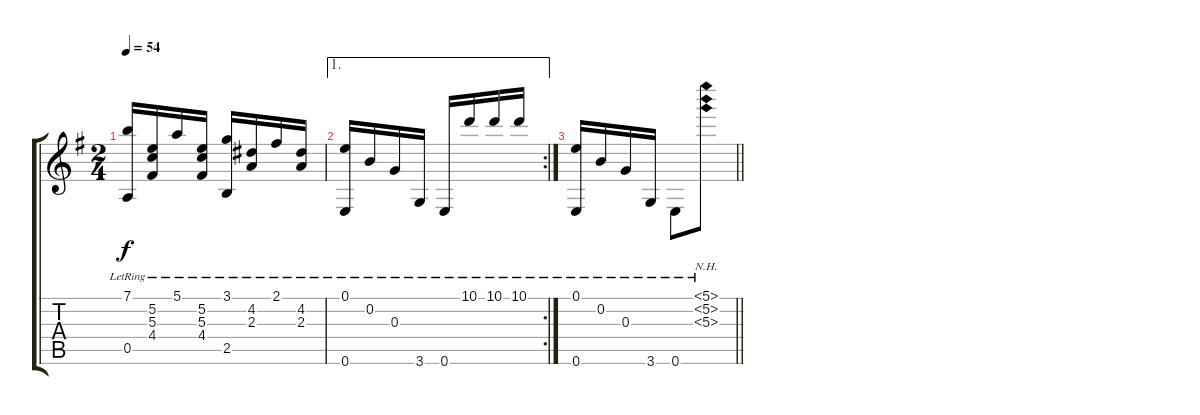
\track "" {instrument acousticguitarnylon}
\staff {score tabs}
\tuning (E4 B3 G3 D3 A2 E2) {hide}
\ts (2 4)
\tempo 54
\clef g2
\ks g
(7.1{lr} 0.5{lr}).16{dy f} (5.2{lr} 5.3{lr} 4.4{lr}).16 5.1{lr}.16 (5.2{lr} 5.3{lr} 4.4{lr}).16 (3.1{lr} 2.5{lr}).16 (4.2{lr} 2.3{lr}).16 2.1{lr}.16 (4.2{lr} 2.3{lr}).16 |
\ae 1
\rc 2
(0.1{lr} 0.6{lr}).16 0.2{lr}.16 0.3{lr}.16 3.6{lr}.16 0.6{lr}.16 10.1{lr}.16 10.1{lr}.16 10.1{lr}.16 |
\barLineRight lightlight
(0.1{lr} 0.6{lr}).16 0.2{lr}.16 0.3{lr}.16 3.6{lr}.16 0.6{lr}.8 (5.1{nh lr} 5.2{nh lr} 5.3{nh lr}).8
